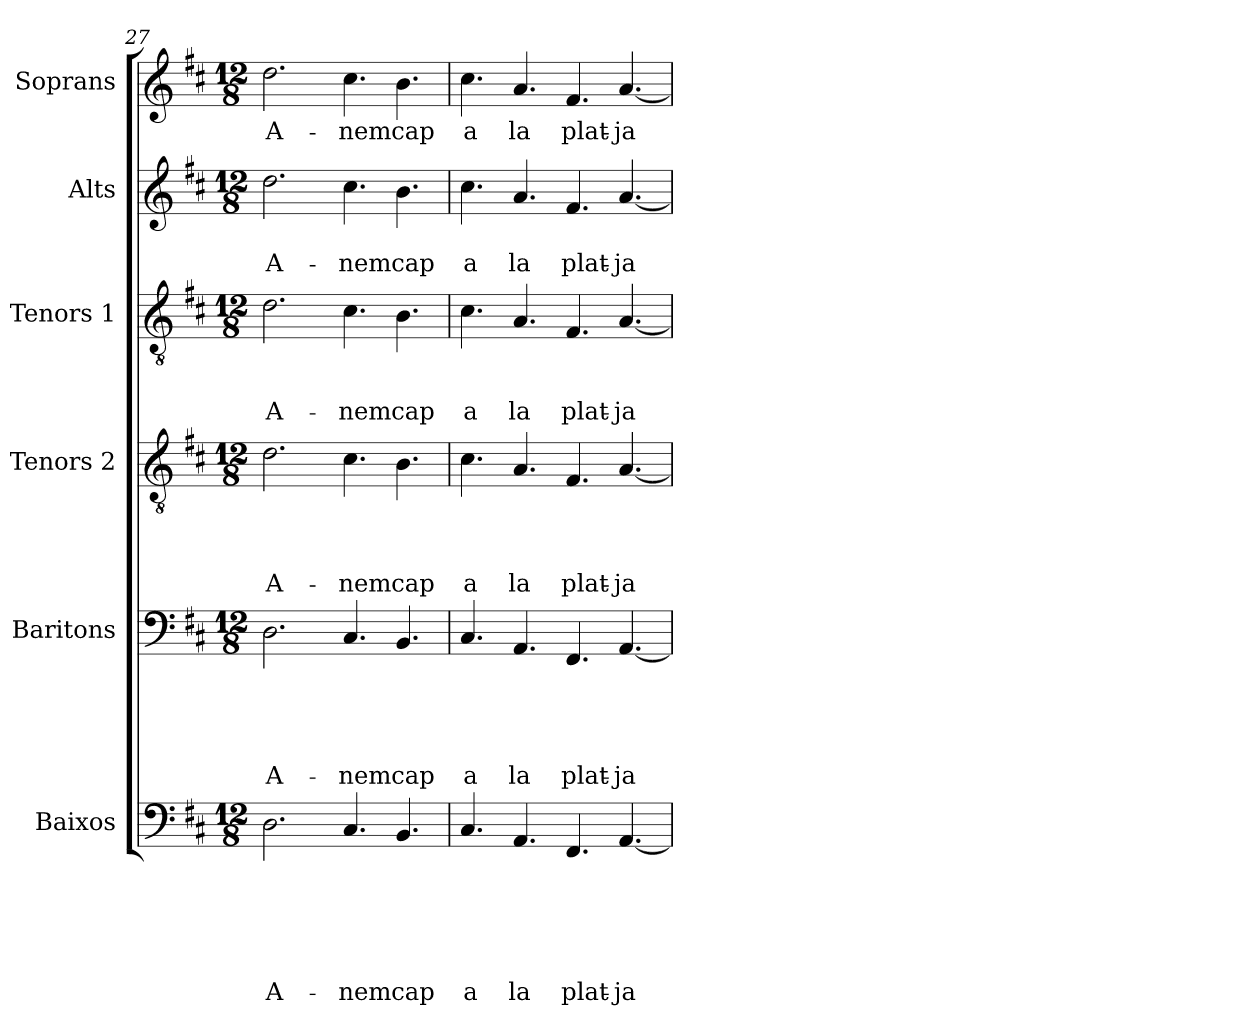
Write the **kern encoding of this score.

**kern	**text	**text	**text	**text	**text	**text	**kern	**text	**text	**text	**text	**text	**kern	**text	**text	**text	**text	**kern	**text	**text	**text	**kern	**text	**text	**kern	**text
*part6	*part6	*part6	*part6	*part6	*part6	*part6	*part5	*part5	*part5	*part5	*part5	*part5	*part4	*part4	*part4	*part4	*part4	*part3	*part3	*part3	*part3	*part2	*part2	*part2	*part1	*part1
*staff6	*staff6	*staff6	*staff6	*staff6	*staff6	*staff6	*staff5	*staff5	*staff5	*staff5	*staff5	*staff5	*staff4	*staff4	*staff4	*staff4	*staff4	*staff3	*staff3	*staff3	*staff3	*staff2	*staff2	*staff2	*staff1	*staff1
*I"Baixos	*	*	*	*	*	*	*I"Baritons	*	*	*	*	*	*I"Tenors 2	*	*	*	*	*I"Tenors 1	*	*	*	*I"Alts	*	*	*I"Soprans	*
*I'Bxos	*	*	*	*	*	*	*I'Barits	*	*	*	*	*	*I'Tens 2	*	*	*	*	*I'Tens 1	*	*	*	*I'Alts	*	*	*I'Soprs	*
*clefF4	*	*	*	*	*	*	*clefF4	*	*	*	*	*	*clefGv2	*	*	*	*	*clefGv2	*	*	*	*clefG2	*	*	*clefG2	*
*k[f#c#]	*	*	*	*	*	*	*k[f#c#]	*	*	*	*	*	*k[f#c#]	*	*	*	*	*k[f#c#]	*	*	*	*k[f#c#]	*	*	*k[f#c#]	*
*D:	*	*	*	*	*	*	*D:	*	*	*	*	*	*D:	*	*	*	*	*D:	*	*	*	*D:	*	*	*D:	*
*M12/8	*	*	*	*	*	*	*M12/8	*	*	*	*	*	*M12/8	*	*	*	*	*M12/8	*	*	*	*M12/8	*	*	*M12/8	*
=27	=27	=27	=27	=27	=27	=27	=27	=27	=27	=27	=27	=27	=27	=27	=27	=27	=27	=27	=27	=27	=27	=27	=27	=27	=27	=27
2.D\	.	.	.	.	.	A-	2.D\	.	.	.	.	A-	2.d\	.	.	.	A-	2.d\	.	.	A-	2.dd\	.	A-	2.dd\	-A-
4.C#/	.	.	.	.	.	-nem	4.C#/	.	.	.	.	-nem	4.c#\	.	.	.	-nem	4.c#\	.	.	-nem	4.cc#\	.	-nem	4.cc#\	-nem
4.BB/	.	.	.	.	.	cap	4.BB/	.	.	.	.	cap	4.B\	.	.	.	cap	4.B\	.	.	cap	4.b\	.	cap	4.b\	cap
=28	=28	=28	=28	=28	=28	=28	=28	=28	=28	=28	=28	=28	=28	=28	=28	=28	=28	=28	=28	=28	=28	=28	=28	=28	=28	=28
4.C#/	.	.	.	.	.	a	4.C#/	.	.	.	.	a	4.c#\	.	.	.	a	4.c#\	.	.	a	4.cc#\	.	a	4.cc#\	a
4.AA/	.	.	.	.	.	la	4.AA/	.	.	.	.	la	4.A/	.	.	.	la	4.A/	.	.	la	4.a/	.	la	4.a/	la
4.FF#/	.	.	.	.	.	plat-	4.FF#/	.	.	.	.	plat-	4.F#/	.	.	.	plat-	4.F#/	.	.	plat-	4.f#/	.	plat-	4.f#/	plat-
[4.AA/	.	.	.	.	.	-ja	[4.AA/	.	.	.	.	-ja	[4.A/	.	.	.	-ja	[4.A/	.	.	-ja	[4.a/	.	-ja	[4.a/	-ja
=	=	=	=	=	=	=	=	=	=	=	=	=	=	=	=	=	=	=	=	=	=	=	=	=	=	=
*-	*-	*-	*-	*-	*-	*-	*-	*-	*-	*-	*-	*-	*-	*-	*-	*-	*-	*-	*-	*-	*-	*-	*-	*-	*-	*-
